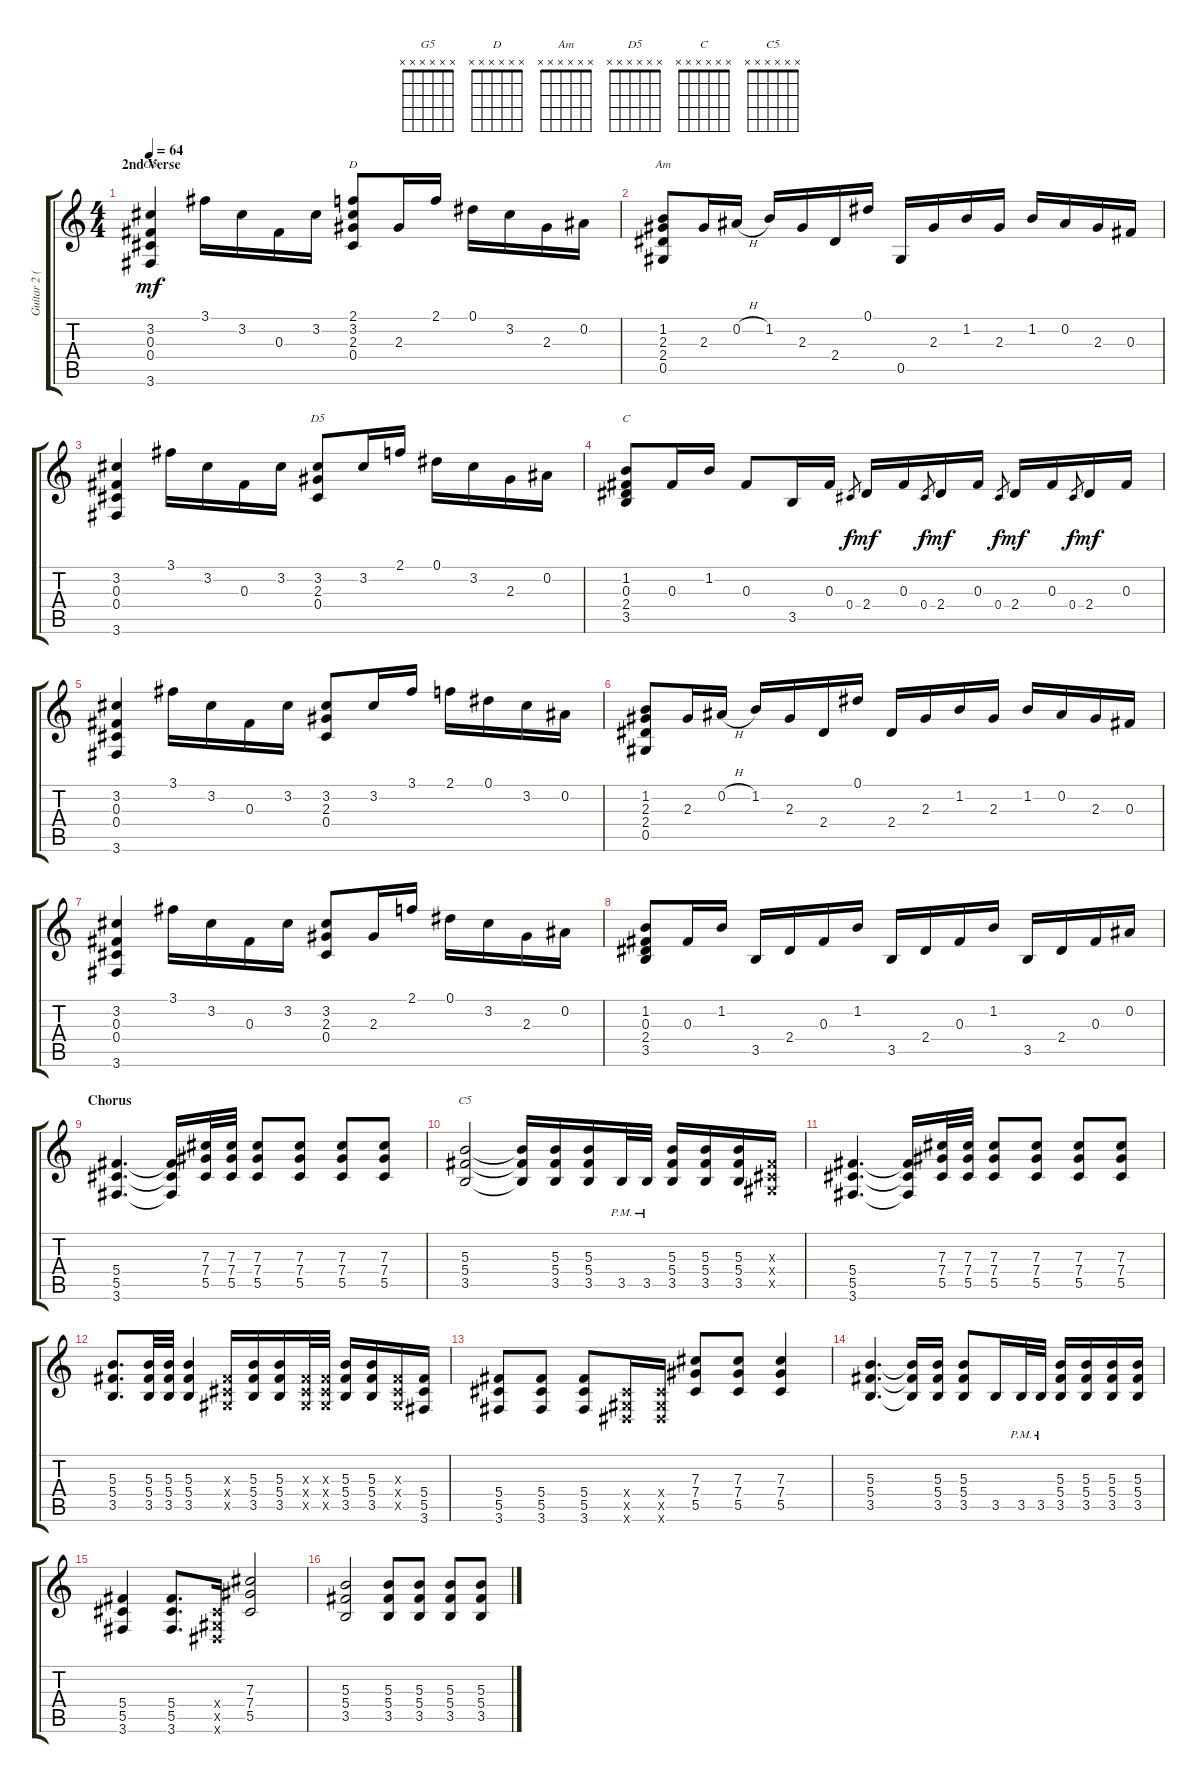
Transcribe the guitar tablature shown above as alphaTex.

\track ("Guitar 2 (Slash)" "Guitar 2 (") {instrument overdrivenguitar}
\staff {score tabs}
\tuning (Eb4 Bb3 Gb3 Db3 Ab2 Eb2) {hide}
\chord ("G5" x x x x x x)
\chord ("D" x x x x x x)
\chord ("Am" x x x x x x)
\chord ("D5" x x x x x x)
\chord ("C" x x x x x x)
\chord ("C5" x x x x x x)
\ts (4 4)
\section ("" "2nd Verse")
\tempo 64
\clef g2
\ks c
(3.2 0.3 0.4 3.6).4{ch "G5" dy mf} 3.1.16 3.2.16 0.3.16 3.2.16 (2.1 3.2 2.3 0.4).8{ch "D"} 2.3.16 2.1.16 0.1.16 3.2.16 2.3.16 0.2.16 |
(1.2 2.3 2.4 0.5).8{ch "Am"} 2.3.16 0.2{h}.16 1.2.16 2.3.16 2.4.16 0.1.16 0.5.16 2.3.16 1.2.16 2.3.16 1.2.16 0.2.16 2.3.16 0.3.16 |
(3.2 0.3 0.4 3.6).4 3.1.16 3.2.16 0.3.16 3.2.16 (3.2 2.3 0.4).8{ch "D5"} 3.2.16 2.1.16 0.1.16 3.2.16 2.3.16 0.2.16 |
(1.2 0.3 2.4 3.5).8{ch "C"} 0.3.16 1.2.16 0.3.8 3.5.16 0.3.16 0.4.8{gr dy f} 2.4.16{dy mf} 0.3.16 0.4.8{gr dy f} 2.4.16{dy mf} 0.3.16 0.4.8{gr dy f} 2.4.16{dy mf} 0.3.16 0.4.8{gr dy f} 2.4.16{dy mf} 0.3.16 |
(3.2 0.3 0.4 3.6).4 3.1.16 3.2.16 0.3.16 3.2.16 (3.2 2.3 0.4).8 3.2.16 3.1.16 2.1.16 0.1.16 3.2.16 0.2.16 |
(1.2 2.3 2.4 0.5).8 2.3.16 0.2{h}.16 1.2.16 2.3.16 2.4.16 0.1.16 2.4.16 2.3.16 1.2.16 2.3.16 1.2.16 0.2.16 2.3.16 0.3.16 |
(3.2 0.3 0.4 3.6).4 3.1.16 3.2.16 0.3.16 3.2.16 (3.2 2.3 0.4).8 2.3.16 2.1.16 0.1.16 3.2.16 2.3.16 0.2.16 |
(1.2 0.3 2.4 3.5).8 0.3.16 1.2.16 3.5.16 2.4.16 0.3.16 1.2.16 3.5.16 2.4.16 0.3.16 1.2.16 3.5.16 2.4.16 0.3.16 0.2.16 |
\section ("" "Chorus")
(5.4 5.5 3.6).4{d instrument overdrivenguitar} (5.4{t} 5.5{t} 3.6{t}).16 (7.3 7.4 5.5).32 (7.3 7.4 5.5).32 (7.3 7.4 5.5).8 (7.3 7.4 5.5).8 (7.3 7.4 5.5).8 (7.3 7.4 5.5).8 |
(5.3 5.4 3.5).2{ch "C5"} (5.3{t} 5.4{t} 3.5{t}).16 (5.3 5.4 3.5).16 (5.3 5.4 3.5).16 3.5{pm}.32 3.5{pm}.32 (5.3 5.4 3.5).16 (5.3 5.4 3.5).16 (5.3 5.4 3.5).16 (0.3{x} 0.4{x} 0.5{x}).16 |
(5.4 5.5 3.6).4{d} (5.4{t} 5.5{t} 3.6{t}).16 (7.3 7.4 5.5).32 (7.3 7.4 5.5).32 (7.3 7.4 5.5).8 (7.3 7.4 5.5).8 (7.3 7.4 5.5).8 (7.3 7.4 5.5).8 |
(5.3 5.4 3.5).8{d} (5.3 5.4 3.5).32 (5.3 5.4 3.5).32 (5.3 5.4 3.5).4 (0.3{x} 0.4{x} 0.5{x}).16 (5.3 5.4 3.5).16 (5.3 5.4 3.5).16 (0.3{x} 0.4{x} 0.5{x}).32 (0.3{x} 0.4{x} 0.5{x}).32 (5.3 5.4 3.5).16 (5.3 5.4 3.5).16 (0.3{x} 0.4{x} 0.5{x}).16 (5.4 5.5 3.6).16 |
(5.4 5.5 3.6).8 (5.4 5.5 3.6).8 (5.4 5.5 3.6).8 (0.4{x} 0.5{x} 0.6{x}).16 (0.4{x} 0.5{x} 0.6{x}).16 (7.3 7.4 5.5).8 (7.3 7.4 5.5).8 (7.3 7.4 5.5).4 |
(5.3 5.4 3.5).4{d} (5.3{t} 5.4{t} 3.5{t}).16 (5.3 5.4 3.5).16 (5.3 5.4 3.5).8 3.5.16 3.5{pm}.32 3.5{pm}.32 (5.3 5.4 3.5).16 (5.3 5.4 3.5).16 (5.3 5.4 3.5).16 (5.3 5.4 3.5).16 |
(5.4 5.5 3.6).4 (5.4 5.5 3.6).8{d} (0.4{x} 0.5{x} 0.6{x}).16 (7.3 7.4 5.5).2 |
(5.3 5.4 3.5).2 (5.3 5.4 3.5).8 (5.3 5.4 3.5).8 (5.3 5.4 3.5).8 (5.3 5.4 3.5).8
